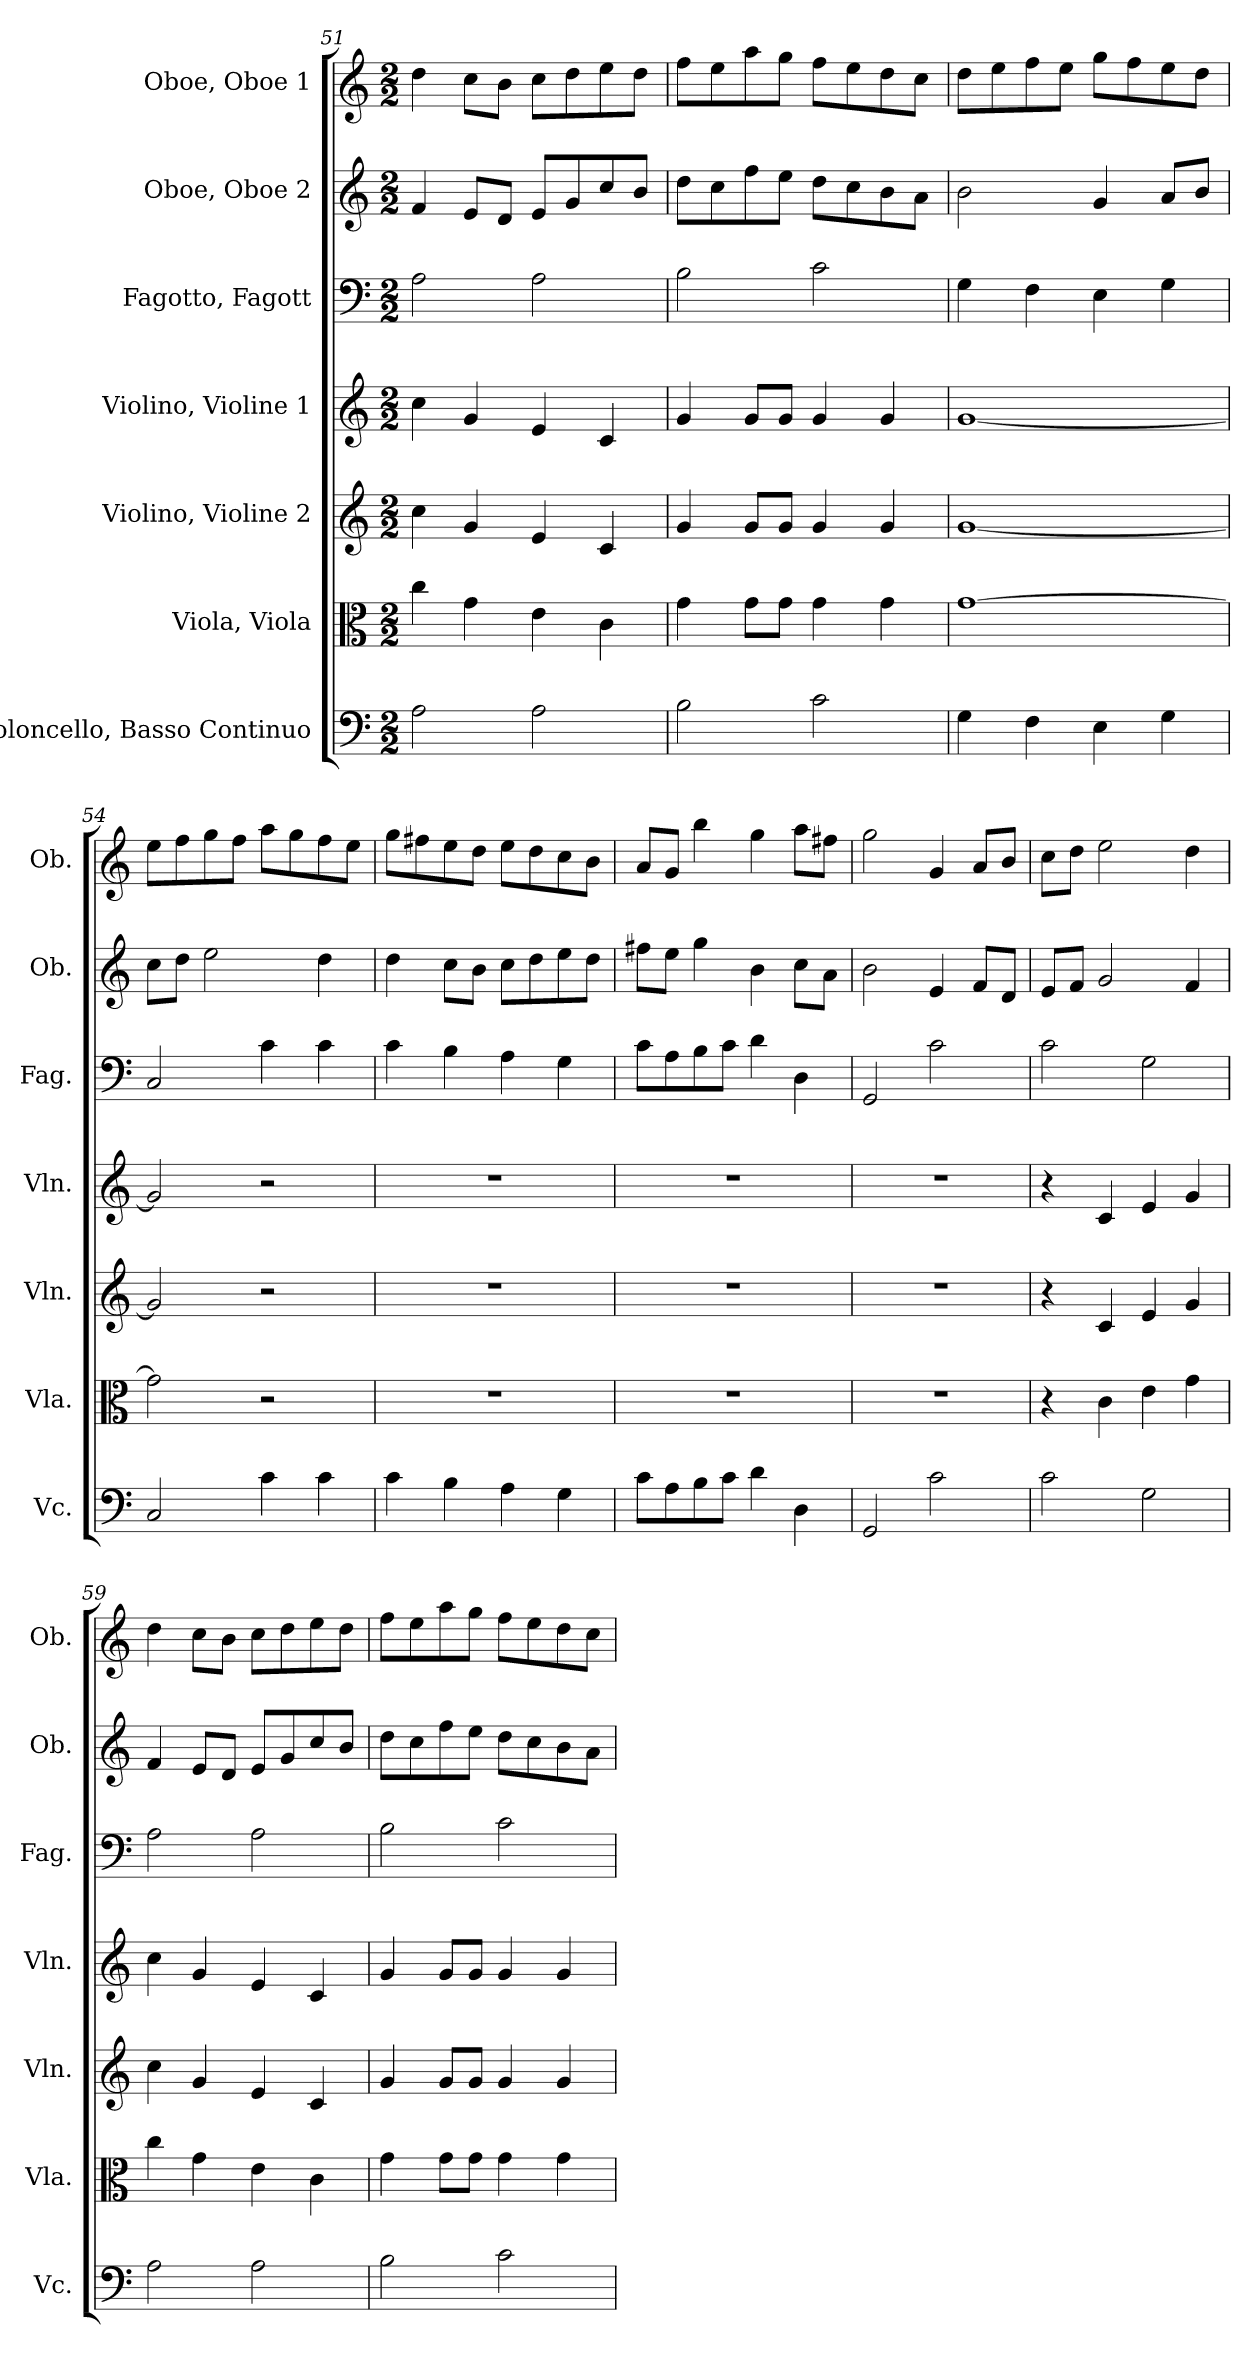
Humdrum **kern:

**kern	**kern	**kern	**kern	**kern	**kern	**kern
*part7	*part6	*part5	*part4	*part3	*part2	*part1
*staff7	*staff6	*staff5	*staff4	*staff3	*staff2	*staff1
*I"Violoncello, Basso Continuo	*I"Viola, Viola	*I"Violino, Violine 2	*I"Violino, Violine 1	*I"Fagotto, Fagott	*I"Oboe, Oboe 2	*I"Oboe, Oboe 1
*I'Vc.	*I'Vla.	*I'Vln.	*I'Vln.	*I'Fag.	*I'Ob.	*I'Ob.
*clefF4	*clefC3	*clefG2	*clefG2	*clefF4	*clefG2	*clefG2
*k[]	*k[]	*k[]	*k[]	*k[]	*k[]	*k[]
*M2/2	*M2/2	*M2/2	*M2/2	*M2/2	*M2/2	*M2/2
=51	=51	=51	=51	=51	=51	=51
2A\	4cc\	4cc\	4cc\	2A\	4f/	4dd\
.	4g\	4g/	4g/	.	8e/L	8cc\L
.	.	.	.	.	8d/J	8b\J
2A\	4e\	4e/	4e/	2A\	8e/L	8cc\L
.	.	.	.	.	8g/	8dd\
.	4c\	4c/	4c/	.	8cc/	8ee\
.	.	.	.	.	8b/J	8dd\J
=52	=52	=52	=52	=52	=52	=52
2B\	4g\	4g/	4g/	2B\	8dd\L	8ff\L
.	.	.	.	.	8cc\	8ee\
.	8g\L	8g/L	8g/L	.	8ff\	8aa\
.	8g\J	8g/J	8g/J	.	8ee\J	8gg\J
2c\	4g\	4g/	4g/	2c\	8dd\L	8ff\L
.	.	.	.	.	8cc\	8ee\
.	4g\	4g/	4g/	.	8b\	8dd\
.	.	.	.	.	8a\J	8cc\J
=53	=53	=53	=53	=53	=53	=53
4G\	[1g	[1g	[1g	4G\	2b\	8dd\L
.	.	.	.	.	.	8ee\
4F\	.	.	.	4F\	.	8ff\
.	.	.	.	.	.	8ee\J
4E\	.	.	.	4E\	4g/	8gg\L
.	.	.	.	.	.	8ff\
4G\	.	.	.	4G\	8a/L	8ee\
.	.	.	.	.	8b/J	8dd\J
=54	=54	=54	=54	=54	=54	=54
2C/	2g\]	2g/]	2g/]	2C/	8cc\L	8ee\L
.	.	.	.	.	8dd\J	8ff\
.	.	.	.	.	2ee\	8gg\
.	.	.	.	.	.	8ff\J
4c\	2r	2r	2r	4c\	.	8aa\L
.	.	.	.	.	.	8gg\
4c\	.	.	.	4c\	4dd\	8ff\
.	.	.	.	.	.	8ee\J
=55	=55	=55	=55	=55	=55	=55
4c\	1r	1r	1r	4c\	4dd\	8gg\L
.	.	.	.	.	.	8ff#X\
4B\	.	.	.	4B\	8cc\L	8ee\
.	.	.	.	.	8b\J	8dd\J
4A\	.	.	.	4A\	8cc\L	8ee\L
.	.	.	.	.	8dd\	8dd\
4G\	.	.	.	4G\	8ee\	8cc\
.	.	.	.	.	8dd\J	8b\J
!!LO:PB:g=z
=56	=56	=56	=56	=56	=56	=56
8c\L	1r	1r	1r	8c\L	8ff#X\L	8a/L
8A\	.	.	.	8A\	8ee\J	8g/J
8B\	.	.	.	8B\	4gg\	4bb\
8c\J	.	.	.	8c\J	.	.
4d\	.	.	.	4d\	4b\	4gg\
4D\	.	.	.	4D\	8cc\L	8aa\L
.	.	.	.	.	8a\J	8ff#X\J
=57	=57	=57	=57	=57	=57	=57
2GG/	1r	1r	1r	2GG/	2b\	2gg\
2c\	.	.	.	2c\	4e/	4g/
.	.	.	.	.	8f/L	8a/L
.	.	.	.	.	8d/J	8b/J
=58	=58	=58	=58	=58	=58	=58
2c\	4r	4r	4r	2c\	8e/L	8cc\L
.	.	.	.	.	8f/J	8dd\J
.	4c\	4c/	4c/	.	2g/	2ee\
2G\	4e\	4e/	4e/	2G\	.	.
.	4g\	4g/	4g/	.	4f/	4dd\
=59	=59	=59	=59	=59	=59	=59
2A\	4cc\	4cc\	4cc\	2A\	4f/	4dd\
.	4g\	4g/	4g/	.	8e/L	8cc\L
.	.	.	.	.	8d/J	8b\J
2A\	4e\	4e/	4e/	2A\	8e/L	8cc\L
.	.	.	.	.	8g/	8dd\
.	4c\	4c/	4c/	.	8cc/	8ee\
.	.	.	.	.	8b/J	8dd\J
=60	=60	=60	=60	=60	=60	=60
2B\	4g\	4g/	4g/	2B\	8dd\L	8ff\L
.	.	.	.	.	8cc\	8ee\
.	8g\L	8g/L	8g/L	.	8ff\	8aa\
.	8g\J	8g/J	8g/J	.	8ee\J	8gg\J
2c\	4g\	4g/	4g/	2c\	8dd\L	8ff\L
.	.	.	.	.	8cc\	8ee\
.	4g\	4g/	4g/	.	8b\	8dd\
.	.	.	.	.	8a\J	8cc\J
=	=	=	=	=	=	=
*-	*-	*-	*-	*-	*-	*-
